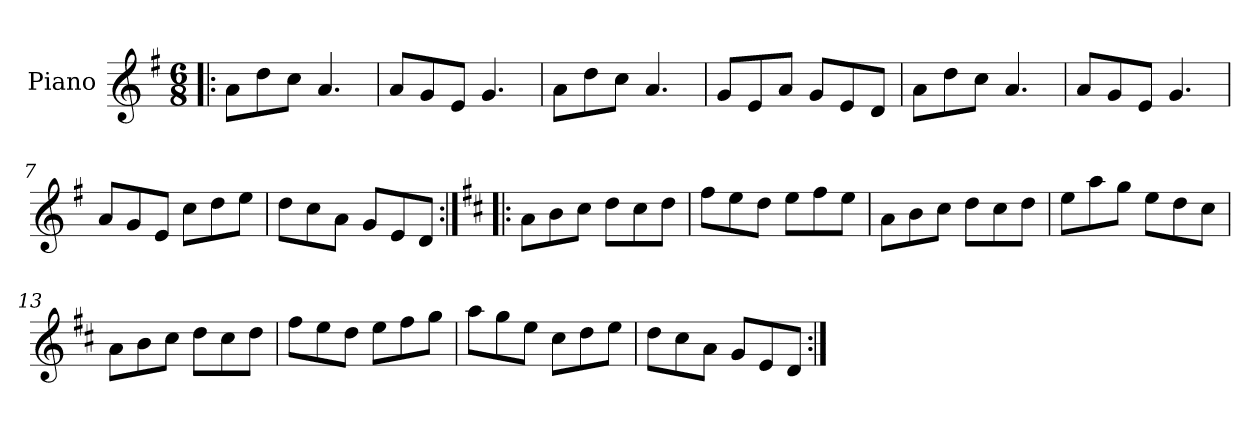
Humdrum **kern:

**kern
*part1
*staff1
*I"Piano
*I'Pno
*clefG2
*k[f#]
*D:mix
*M6/8
=1!|:
8a\L
8dd\
8cc\J
4.a/
=2
8a/L
8g/
8e/J
4.g/
=3
8a\L
8dd\
8cc\J
4.a/
=4
8g/L
8e/
8a/J
8g/L
8e/
8d/J
=5
8a\L
8dd\
8cc\J
4.a/
=6
8a/L
8g/
8e/J
4.g/
!!LO:LB:g=z
=7
8a/L
8g/
8e/J
8cc\L
8dd\
8ee\J
=8
8dd\L
8cc\
8a\J
8g/L
8e/
8d/J
=9:|!|:
*k[f#c#]
*D:
8a\L
8b\
8cc#\J
8dd\L
8cc#\
8dd\J
=10
8ff#\L
8ee\
8dd\J
8ee\L
8ff#\
8ee\J
=11
8a\L
8b\
8cc#\J
8dd\L
8cc#\
8dd\J
!!LO:LB:g=z
=12
8ee\L
8aa\
8gg\J
8ee\L
8dd\
8cc#\J
=13
8a\L
8b\
8cc#\J
8dd\L
8cc#\
8dd\J
=14
8ff#\L
8ee\
8dd\J
8ee\L
8ff#\
8gg\J
=15
8aa\L
8gg\
8ee\J
8cc#\L
8dd\
8ee\J
=16
8dd\L
8cc#\
8a\J
8g/L
8e/
8d/J
=:|!
*-
